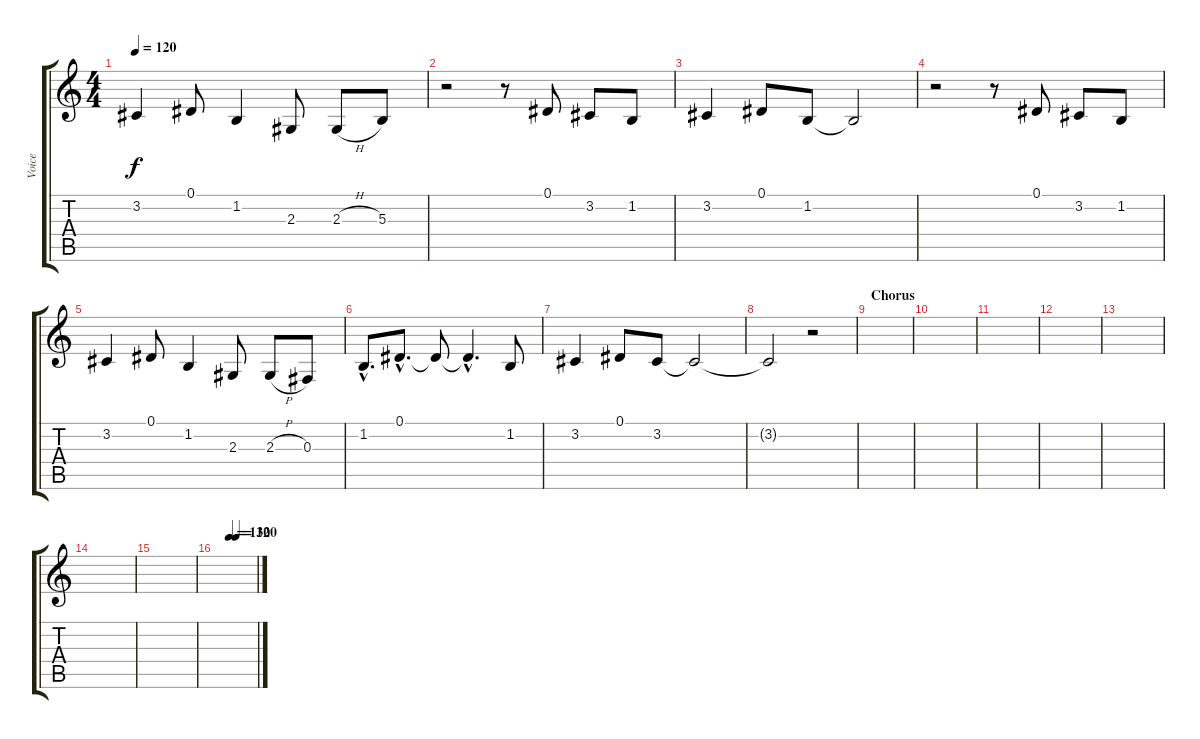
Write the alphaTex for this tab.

\track ("Voice" "Voice") {instrument clarinet}
\staff {score tabs}
\tuning (Eb4 Bb3 Gb3 Db3 Ab2 Eb2) {hide}
\ts (4 4)
\tempo 120
\clef g2
\ks c
3.2.4{dy f} 0.1.8 1.2.4 2.3.8 2.3{h}.8 5.3.8 |
r.2 r.8 0.1.8 3.2.8 1.2.8 |
3.2.4 0.1.8 1.2.8 1.2{t}.2 |
r.2 r.8 0.1.8 3.2.8 1.2.8 |
3.2.4 0.1.8 1.2.4 2.3.8 2.3{h}.8 0.3.8 |
1.2{hac}.8{d} 0.1{hac}.8{d} 0.1{t}.8 0.1{hac t}.4{d} 1.2.8 |
3.2.4 0.1.8 3.2.8 3.2{t}.2 |
3.2{t}.2 r.2 |
\section ("" "Chorus")
|
|
|
|
|
|
|
\tempo (130 0.3333333333333333)
\tempo (120 0.5)
